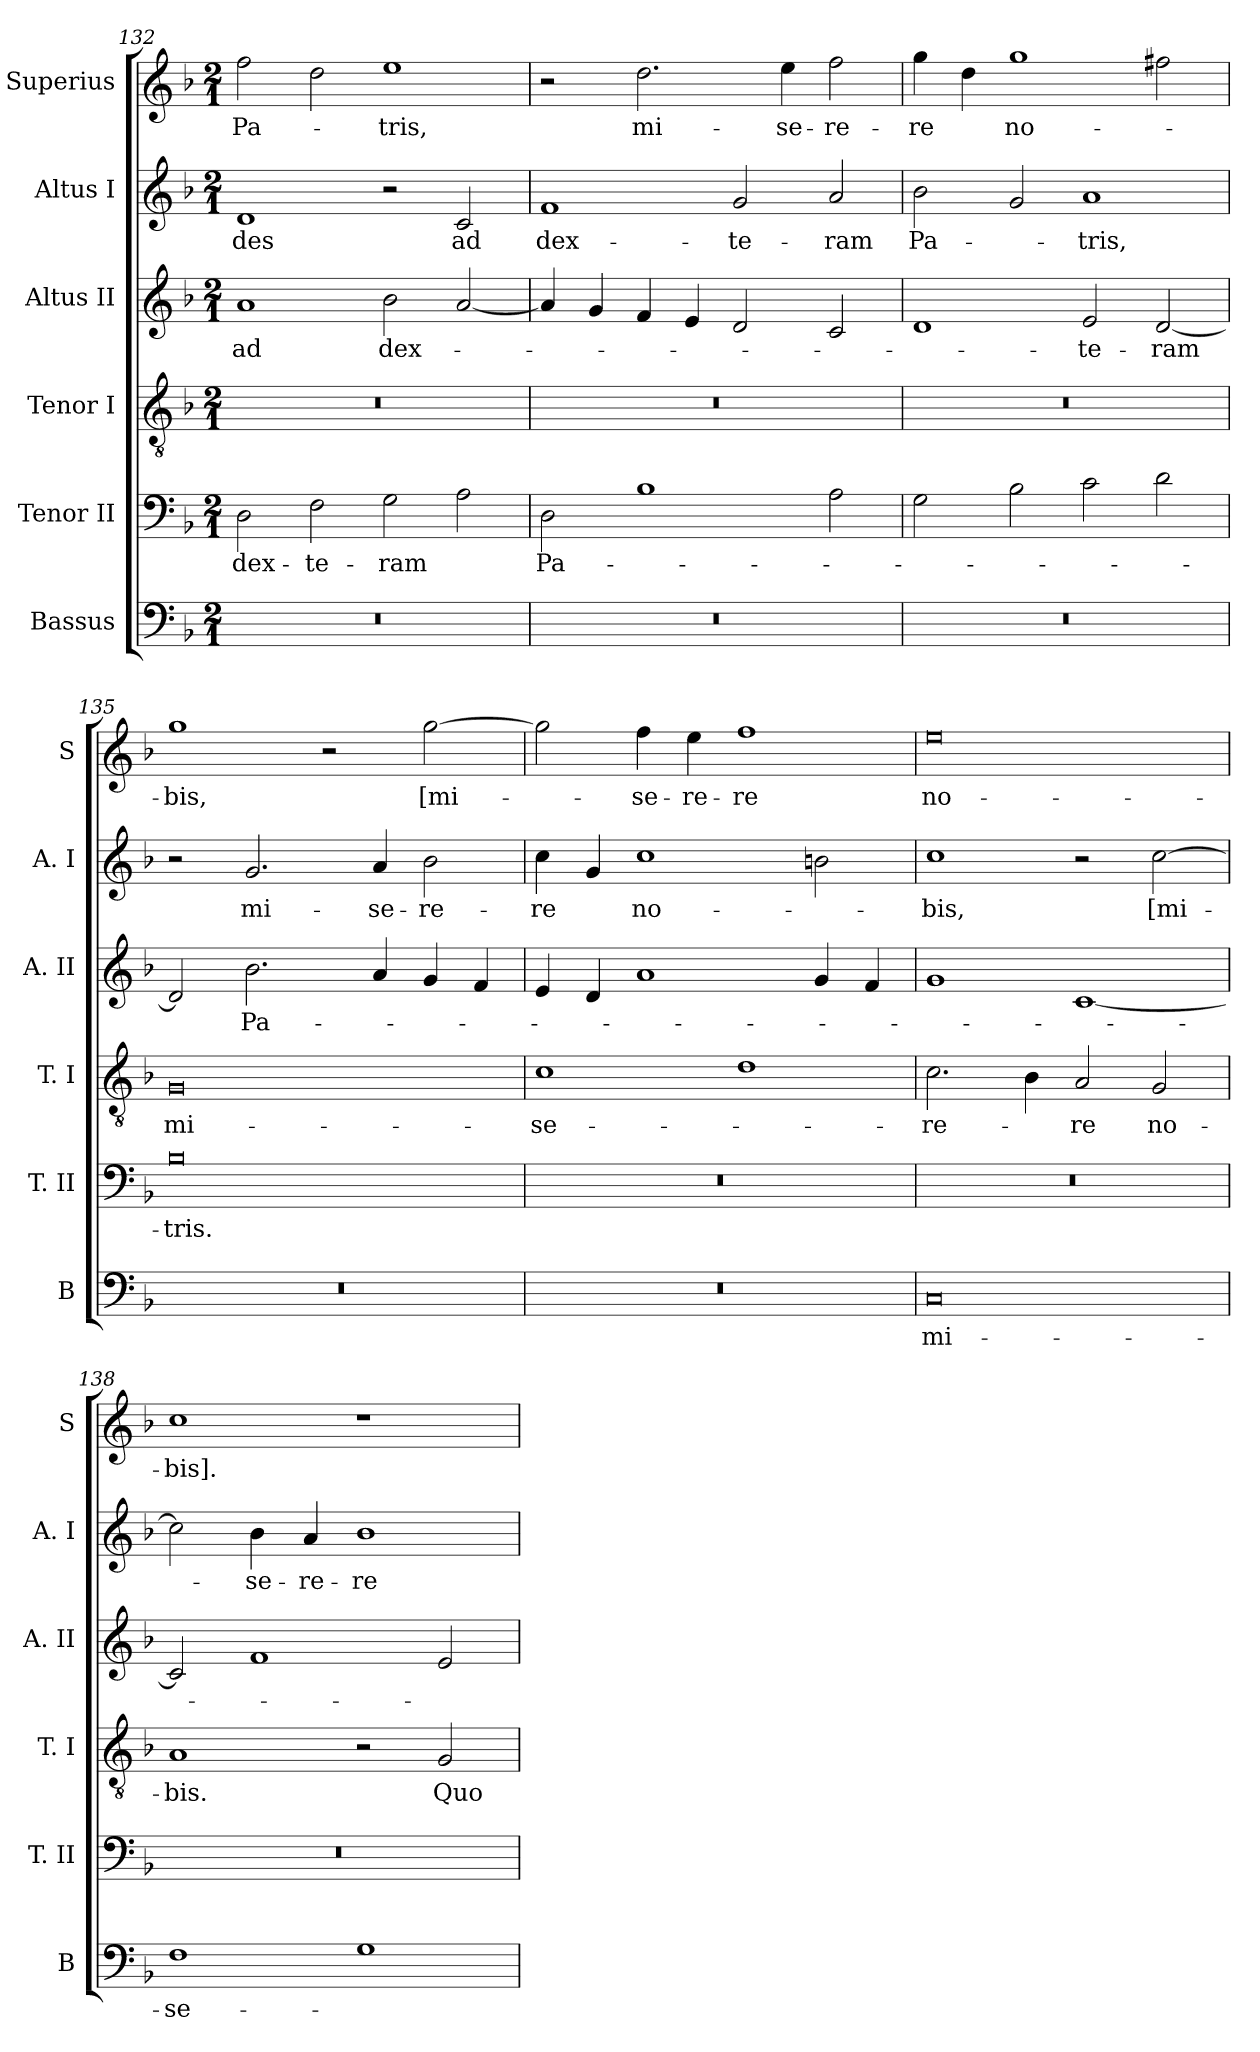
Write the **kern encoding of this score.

**kern	**text	**kern	**text	**kern	**text	**kern	**text	**kern	**text	**kern	**text
*part6	*part6	*part5	*part5	*part4	*part4	*part3	*part3	*part2	*part2	*part1	*part1
*staff6	*staff6	*staff5	*staff5	*staff4	*staff4	*staff3	*staff3	*staff2	*staff2	*staff1	*staff1
*I"Bassus	*	*I"Tenor II	*	*I"Tenor I	*	*I"Altus II	*	*I"Altus I	*	*I"Superius	*
*I'B	*	*I'T. II	*	*I'T. I	*	*I'A. II	*	*I'A. I	*	*I'S	*
*clefF4	*	*clefF4	*	*clefGv2	*	*clefG2	*	*clefG2	*	*clefG2	*
*k[b-]	*	*k[b-]	*	*k[b-]	*	*k[b-]	*	*k[b-]	*	*k[b-]	*
*F:	*	*F:	*	*F:	*	*F:	*	*F:	*	*F:	*
*M2/1	*	*M2/1	*	*M2/1	*	*M2/1	*	*M2/1	*	*M2/1	*
=132	=132	=132	=132	=132	=132	=132	=132	=132	=132	=132	=132
0r	.	2D	dex-	0r	.	1a	ad	1d	-des	2ff	Pa-
.	.	2F	-te-	.	.	.	.	.	.	2dd	.
.	.	2G	-ram	.	.	2b-	dex-	2r	.	1ee	-tris,
.	.	2A	.	.	.	[2a	.	2c	ad	.	.
=133	=133	=133	=133	=133	=133	=133	=133	=133	=133	=133	=133
0r	.	2D	Pa-	0r	.	4a]	.	1f	dex-	2r	.
.	.	.	.	.	.	4g	.	.	.	.	.
.	.	1B-	.	.	.	4f	.	.	.	2.dd	mi-
.	.	.	.	.	.	4e	.	.	.	.	.
.	.	.	.	.	.	2d	.	2g	-te-	.	.
.	.	.	.	.	.	.	.	.	.	4ee	-se-
.	.	2A	.	.	.	2c	.	2a	-ram	2ff	-re-
=134	=134	=134	=134	=134	=134	=134	=134	=134	=134	=134	=134
0r	.	2G	.	0r	.	1d	.	2b-	Pa-	4gg	-re
.	.	.	.	.	.	.	.	.	.	4dd	.
.	.	2B-	.	.	.	.	.	2g	.	1gg	no-
.	.	2c	.	.	.	2e	-te-	1a	-tris,	.	.
.	.	2d	.	.	.	[2d	-ram	.	.	2ff#X	.
=135	=135	=135	=135	=135	=135	=135	=135	=135	=135	=135	=135
0r	.	0B-	-tris.	0G	mi-	2d]	.	2r	.	1gg	-bis,
.	.	.	.	.	.	2.b-	Pa-	2.g	mi-	.	.
.	.	.	.	.	.	.	.	.	.	2r	.
.	.	.	.	.	.	4a	.	4a	-se-	.	.
.	.	.	.	.	.	4g	.	2b-	-re-	[2gg	[mi-
.	.	.	.	.	.	4f	.	.	.	.	.
=136	=136	=136	=136	=136	=136	=136	=136	=136	=136	=136	=136
0r	.	0r	.	1c	-se-	4e	.	4cc	-re	2gg]	.
.	.	.	.	.	.	4d	.	4g	.	.	.
.	.	.	.	.	.	1a	.	1cc	no-	4ff	-se-
.	.	.	.	.	.	.	.	.	.	4ee	-re-
.	.	.	.	1d	.	.	.	.	.	1ff	-re
.	.	.	.	.	.	4g	.	2bn	.	.	.
.	.	.	.	.	.	4f	.	.	.	.	.
=137	=137	=137	=137	=137	=137	=137	=137	=137	=137	=137	=137
0C	mi-	0r	.	2.c	-re-	1g	.	1cc	-bis,	0ee	no-
.	.	.	.	4B-	.	.	.	.	.	.	.
.	.	.	.	2A	-re	[1c	.	2r	.	.	.
.	.	.	.	2G	no-	.	.	[2cc	[mi-	.	.
=138	=138	=138	=138	=138	=138	=138	=138	=138	=138	=138	=138
1F	-se-	0r	.	1A	-bis.	2c]	.	2cc]	.	1cc	-bis].
.	.	.	.	.	.	1f	.	4b-	-se-	.	.
.	.	.	.	.	.	.	.	4a	-re-	.	.
1G	.	.	.	2r	.	.	.	1b-	-re	1r	.
.	.	.	.	2G	Quo-	2e	.	.	.	.	.
=	=	=	=	=	=	=	=	=	=	=	=
*-	*-	*-	*-	*-	*-	*-	*-	*-	*-	*-	*-
